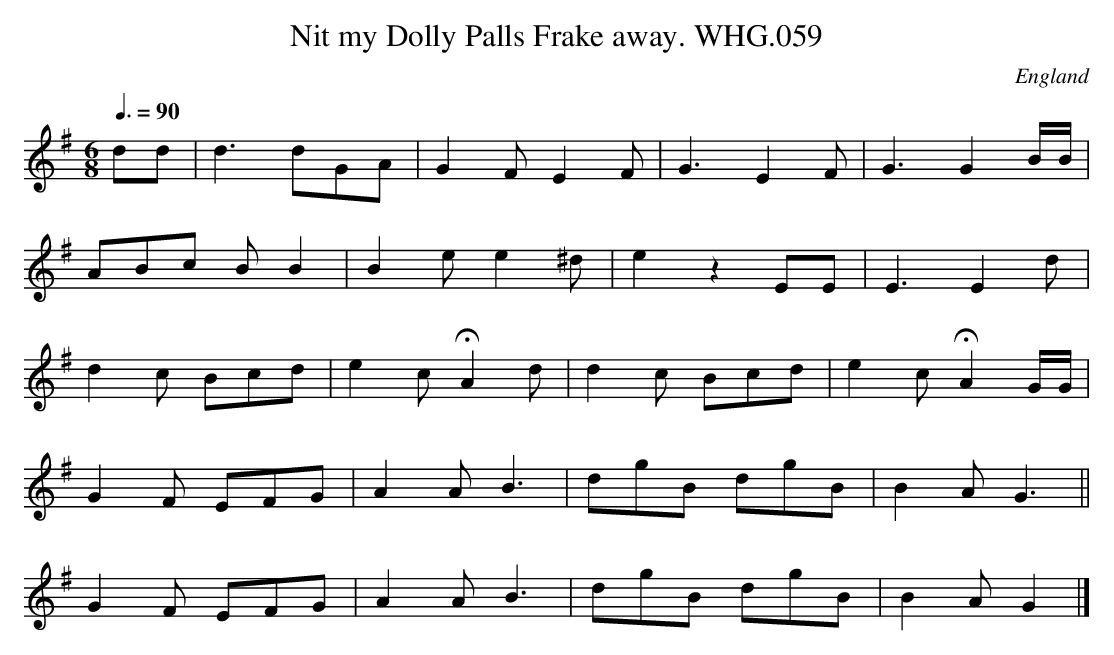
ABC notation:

X:1
T:Nit my Dolly Palls Frake away. WHG.059
O:England
M:6/8
L:1/8
Q:3/8=90
K:G major
dd|d3 dGA|G2F E2F|G3 E2F|G3 G2B/B/|
ABc BB2|B2e e2^d|e2z2EE|E3 E2d|
d2c Bcd|e2c HA2d|d2c Bcd|e2c HA2G/G/|
G2F EFG|A2A B3|dgB dgB|B2A G3||
G2F EFG|A2A B3|dgB dgB|B2A G2|]
